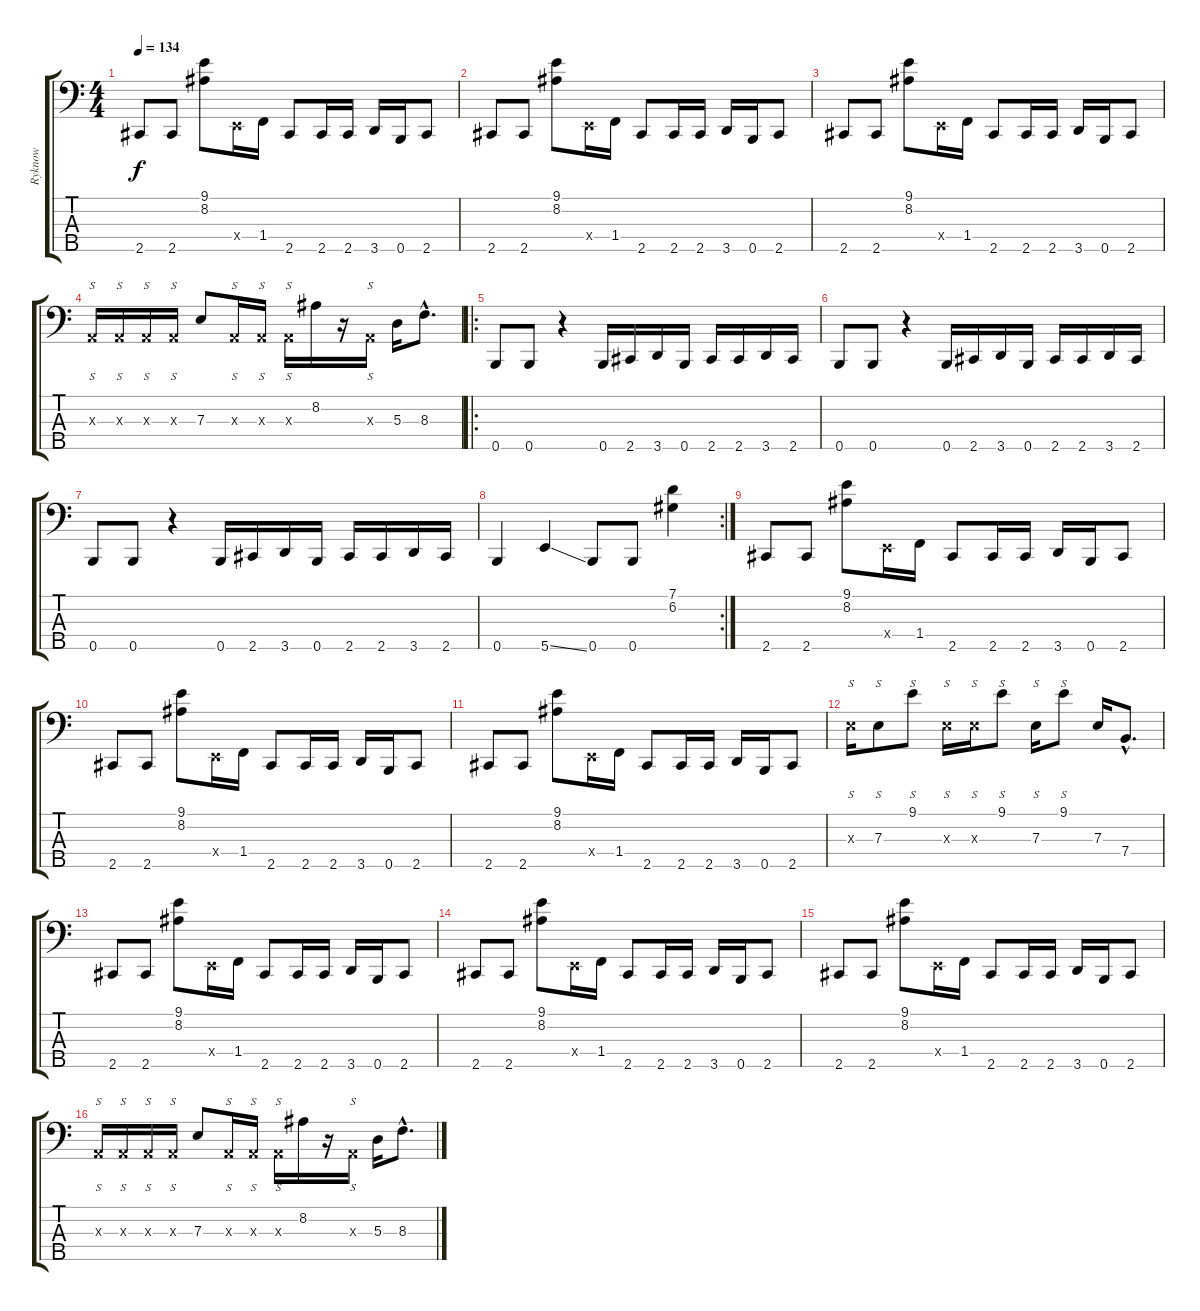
\track ("Ryknow" "Ryknow") {instrument slapbass1}
\staff {score tabs}
\tuning (G2 D2 A1 E1 B0) {hide}
\ts (4 4)
\tempo 134
\clef f4
\ks c
2.5.8{dy f} 2.5.8 (9.1 8.2).8 0.4{x}.16 1.4.16 2.5.8 2.5.16 2.5.16 3.5.16 0.5.16 2.5.8 |
2.5.8 2.5.8 (9.1 8.2).8 0.4{x}.16 1.4.16 2.5.8 2.5.16 2.5.16 3.5.16 0.5.16 2.5.8 |
2.5.8 2.5.8 (9.1 8.2).8 0.4{x}.16 1.4.16 2.5.8 2.5.16 2.5.16 3.5.16 0.5.16 2.5.8 |
0.3{x}.16{s} 0.3{x}.16{s} 0.3{x}.16{s} 0.3{x}.16{s} 7.3.8 0.3{x}.16{s} 0.3{x}.16{s} 0.3{x}.16{s} 8.2.16 r.16 0.3{x}.16{s} 5.3.16 8.3{hac}.8{d} |
\ro
0.5.8 0.5.8 r.4 0.5.16 2.5.16 3.5.16 0.5.16 2.5.16 2.5.16 3.5.16 2.5.16 |
0.5.8 0.5.8 r.4 0.5.16 2.5.16 3.5.16 0.5.16 2.5.16 2.5.16 3.5.16 2.5.16 |
0.5.8 0.5.8 r.4 0.5.16 2.5.16 3.5.16 0.5.16 2.5.16 2.5.16 3.5.16 2.5.16 |
\rc 2
0.5.4 5.5{ss}.4 0.5.8 0.5.8 (7.1 6.2).4 |
2.5.8 2.5.8 (9.1 8.2).8 0.4{x}.16 1.4.16 2.5.8 2.5.16 2.5.16 3.5.16 0.5.16 2.5.8 |
2.5.8 2.5.8 (9.1 8.2).8 0.4{x}.16 1.4.16 2.5.8 2.5.16 2.5.16 3.5.16 0.5.16 2.5.8 |
2.5.8 2.5.8 (9.1 8.2).8 0.4{x}.16 1.4.16 2.5.8 2.5.16 2.5.16 3.5.16 0.5.16 2.5.8 |
7.3{x}.16{s} 7.3.8{s} 9.1.8{s} 7.3{x}.16{s} 7.3{x}.16{s} 9.1.8{s} 7.3.16{s} 9.1.8{s} 7.3.16 7.4{hac}.8{d} |
2.5.8 2.5.8 (9.1 8.2).8 0.4{x}.16 1.4.16 2.5.8 2.5.16 2.5.16 3.5.16 0.5.16 2.5.8 |
2.5.8 2.5.8 (9.1 8.2).8 0.4{x}.16 1.4.16 2.5.8 2.5.16 2.5.16 3.5.16 0.5.16 2.5.8 |
2.5.8 2.5.8 (9.1 8.2).8 0.4{x}.16 1.4.16 2.5.8 2.5.16 2.5.16 3.5.16 0.5.16 2.5.8 |
0.3{x}.16{s} 0.3{x}.16{s} 0.3{x}.16{s} 0.3{x}.16{s} 7.3.8 0.3{x}.16{s} 0.3{x}.16{s} 0.3{x}.16{s} 8.2.16 r.16 0.3{x}.16{s} 5.3.16 8.3{hac}.8{d}
